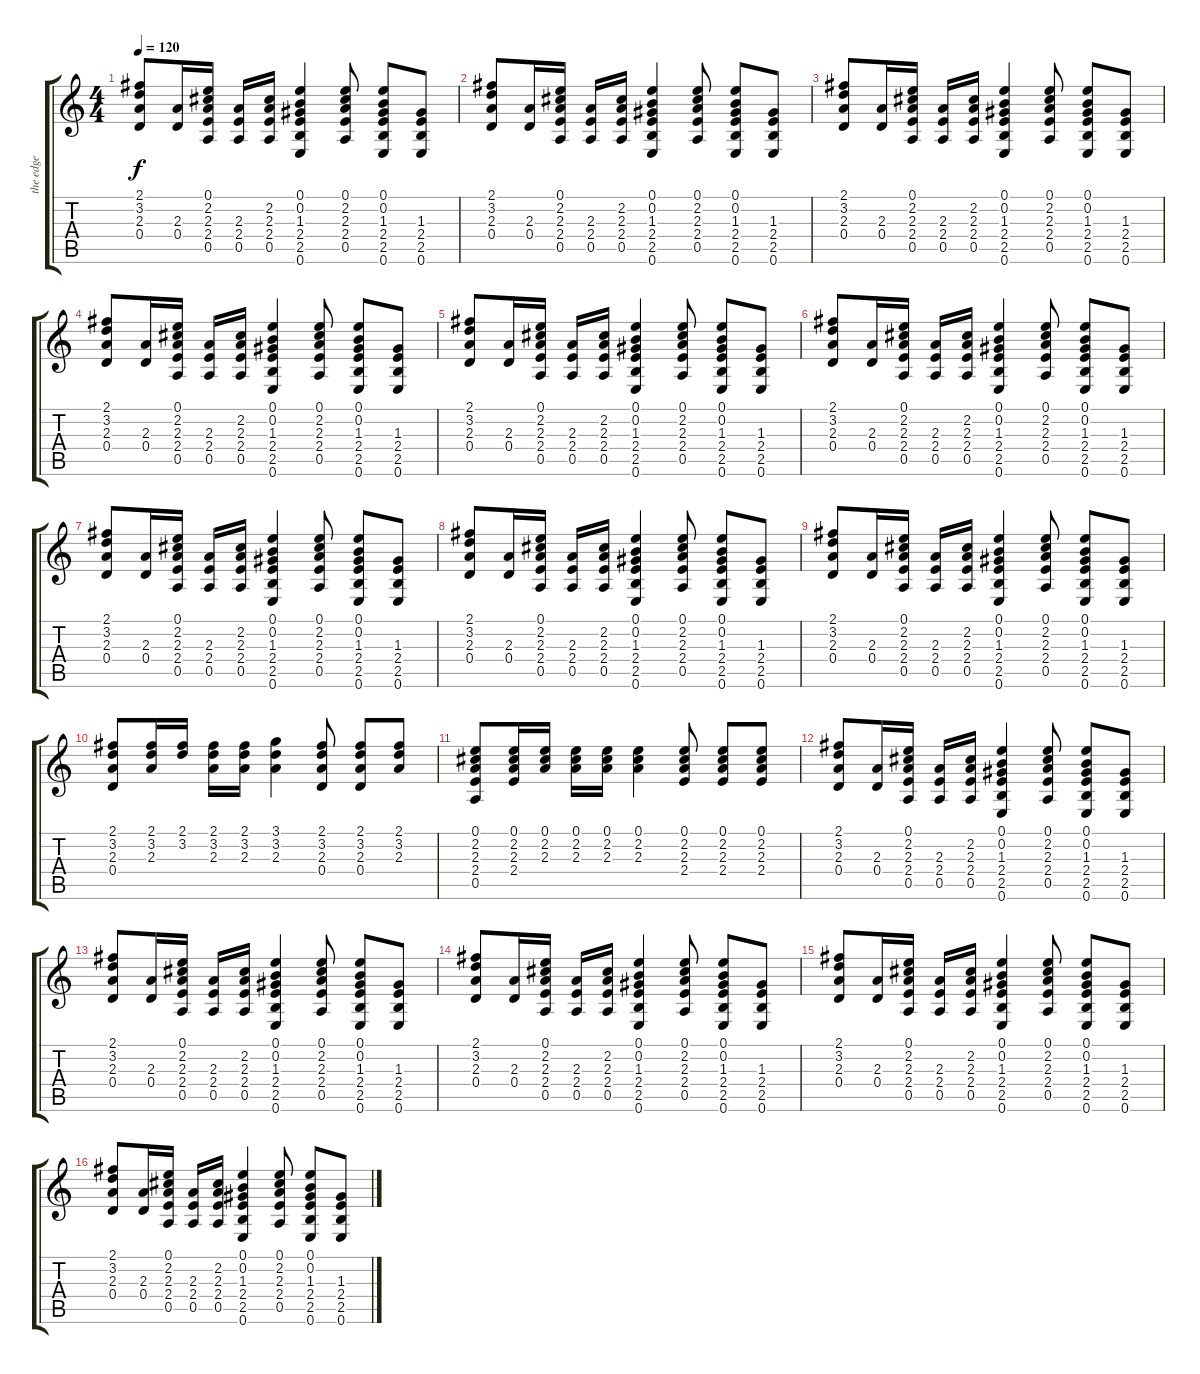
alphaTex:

\track ("the edge" "the edge") {instrument acousticguitarsteel}
\staff {score tabs}
\tuning (E4 B3 G3 D3 A2 E2) {hide}
\ts (4 4)
\tempo 120
\clef g2
\ks c
(2.1 3.2 2.3 0.4).8{dy f} (2.3 0.4).16 (0.1 2.2 2.3 2.4 0.5).16 (2.3 2.4 0.5).16 (2.2 2.3 2.4 0.5).16 (0.1 0.2 1.3 2.4 2.5 0.6).4 (0.1 2.2 2.3 2.4 0.5).8 (0.1 0.2 1.3 2.4 2.5 0.6).8 (1.3 2.4 2.5 0.6).8 |
(2.1 3.2 2.3 0.4).8 (2.3 0.4).16 (0.1 2.2 2.3 2.4 0.5).16 (2.3 2.4 0.5).16 (2.2 2.3 2.4 0.5).16 (0.1 0.2 1.3 2.4 2.5 0.6).4 (0.1 2.2 2.3 2.4 0.5).8 (0.1 0.2 1.3 2.4 2.5 0.6).8 (1.3 2.4 2.5 0.6).8 |
(2.1 3.2 2.3 0.4).8 (2.3 0.4).16 (0.1 2.2 2.3 2.4 0.5).16 (2.3 2.4 0.5).16 (2.2 2.3 2.4 0.5).16 (0.1 0.2 1.3 2.4 2.5 0.6).4 (0.1 2.2 2.3 2.4 0.5).8 (0.1 0.2 1.3 2.4 2.5 0.6).8 (1.3 2.4 2.5 0.6).8 |
(2.1 3.2 2.3 0.4).8 (2.3 0.4).16 (0.1 2.2 2.3 2.4 0.5).16 (2.3 2.4 0.5).16 (2.2 2.3 2.4 0.5).16 (0.1 0.2 1.3 2.4 2.5 0.6).4 (0.1 2.2 2.3 2.4 0.5).8 (0.1 0.2 1.3 2.4 2.5 0.6).8 (1.3 2.4 2.5 0.6).8 |
(2.1 3.2 2.3 0.4).8 (2.3 0.4).16 (0.1 2.2 2.3 2.4 0.5).16 (2.3 2.4 0.5).16 (2.2 2.3 2.4 0.5).16 (0.1 0.2 1.3 2.4 2.5 0.6).4 (0.1 2.2 2.3 2.4 0.5).8 (0.1 0.2 1.3 2.4 2.5 0.6).8 (1.3 2.4 2.5 0.6).8 |
(2.1 3.2 2.3 0.4).8 (2.3 0.4).16 (0.1 2.2 2.3 2.4 0.5).16 (2.3 2.4 0.5).16 (2.2 2.3 2.4 0.5).16 (0.1 0.2 1.3 2.4 2.5 0.6).4 (0.1 2.2 2.3 2.4 0.5).8 (0.1 0.2 1.3 2.4 2.5 0.6).8 (1.3 2.4 2.5 0.6).8 |
(2.1 3.2 2.3 0.4).8 (2.3 0.4).16 (0.1 2.2 2.3 2.4 0.5).16 (2.3 2.4 0.5).16 (2.2 2.3 2.4 0.5).16 (0.1 0.2 1.3 2.4 2.5 0.6).4 (0.1 2.2 2.3 2.4 0.5).8 (0.1 0.2 1.3 2.4 2.5 0.6).8 (1.3 2.4 2.5 0.6).8 |
(2.1 3.2 2.3 0.4).8 (2.3 0.4).16 (0.1 2.2 2.3 2.4 0.5).16 (2.3 2.4 0.5).16 (2.2 2.3 2.4 0.5).16 (0.1 0.2 1.3 2.4 2.5 0.6).4 (0.1 2.2 2.3 2.4 0.5).8 (0.1 0.2 1.3 2.4 2.5 0.6).8 (1.3 2.4 2.5 0.6).8 |
(2.1 3.2 2.3 0.4).8 (2.3 0.4).16 (0.1 2.2 2.3 2.4 0.5).16 (2.3 2.4 0.5).16 (2.2 2.3 2.4 0.5).16 (0.1 0.2 1.3 2.4 2.5 0.6).4 (0.1 2.2 2.3 2.4 0.5).8 (0.1 0.2 1.3 2.4 2.5 0.6).8 (1.3 2.4 2.5 0.6).8 |
(2.1 3.2 2.3 0.4).8 (2.1 3.2 2.3).16 (2.1 3.2).16 (2.1 3.2 2.3).16 (2.1 3.2 2.3).16 (3.1 3.2 2.3).4 (2.1 3.2 2.3 0.4).8 (2.1 3.2 2.3 0.4).8 (2.1 3.2 2.3).8 |
(0.1 2.2 2.3 2.4 0.5).8 (0.1 2.2 2.3 2.4).16 (0.1 2.2 2.3).16 (0.1 2.2 2.3).16 (0.1 2.2 2.3).16 (0.1 2.2 2.3).4 (0.1 2.2 2.3 2.4).8 (0.1 2.2 2.3 2.4).8 (0.1 2.2 2.3 2.4).8 |
(2.1 3.2 2.3 0.4).8 (2.3 0.4).16 (0.1 2.2 2.3 2.4 0.5).16 (2.3 2.4 0.5).16 (2.2 2.3 2.4 0.5).16 (0.1 0.2 1.3 2.4 2.5 0.6).4 (0.1 2.2 2.3 2.4 0.5).8 (0.1 0.2 1.3 2.4 2.5 0.6).8 (1.3 2.4 2.5 0.6).8 |
(2.1 3.2 2.3 0.4).8 (2.3 0.4).16 (0.1 2.2 2.3 2.4 0.5).16 (2.3 2.4 0.5).16 (2.2 2.3 2.4 0.5).16 (0.1 0.2 1.3 2.4 2.5 0.6).4 (0.1 2.2 2.3 2.4 0.5).8 (0.1 0.2 1.3 2.4 2.5 0.6).8 (1.3 2.4 2.5 0.6).8 |
(2.1 3.2 2.3 0.4).8 (2.3 0.4).16 (0.1 2.2 2.3 2.4 0.5).16 (2.3 2.4 0.5).16 (2.2 2.3 2.4 0.5).16 (0.1 0.2 1.3 2.4 2.5 0.6).4 (0.1 2.2 2.3 2.4 0.5).8 (0.1 0.2 1.3 2.4 2.5 0.6).8 (1.3 2.4 2.5 0.6).8 |
(2.1 3.2 2.3 0.4).8 (2.3 0.4).16 (0.1 2.2 2.3 2.4 0.5).16 (2.3 2.4 0.5).16 (2.2 2.3 2.4 0.5).16 (0.1 0.2 1.3 2.4 2.5 0.6).4 (0.1 2.2 2.3 2.4 0.5).8 (0.1 0.2 1.3 2.4 2.5 0.6).8 (1.3 2.4 2.5 0.6).8 |
(2.1 3.2 2.3 0.4).8 (2.3 0.4).16 (0.1 2.2 2.3 2.4 0.5).16 (2.3 2.4 0.5).16 (2.2 2.3 2.4 0.5).16 (0.1 0.2 1.3 2.4 2.5 0.6).4 (0.1 2.2 2.3 2.4 0.5).8 (0.1 0.2 1.3 2.4 2.5 0.6).8 (1.3 2.4 2.5 0.6).8
